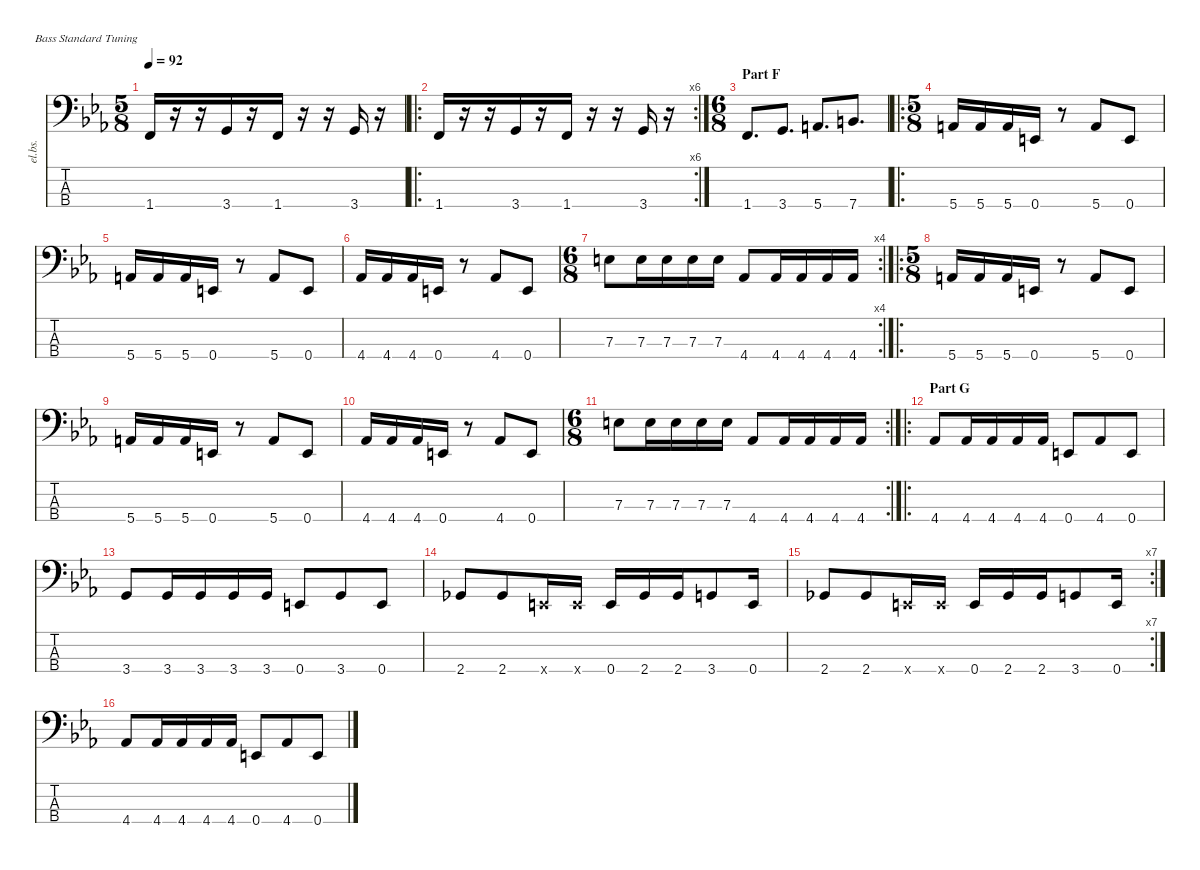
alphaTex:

\defaultSystemsLayout 4
\hideDynamics
\bracketExtendMode nobrackets
\track ("Bass - Martin Lopez" "el.bs.") {instrument electricbassfinger}
\staff {score tabs}
\tuning (G2 D2 A1 E1)
\ts (5 8)
\tempo 92
\clef f4
\ks cminor
1.4{acc forcenatural}.16{dy f} r.16 r.16 3.4{acc forcenatural}.16 r.16 1.4{acc forcenatural}.16 r.16 r.16 3.4{acc forcenatural}.16 r.16 |
\ro
\rc 6
1.4{acc forcenatural}.16 r.16 r.16 3.4{acc forcenatural}.16 r.16 1.4{acc forcenatural}.16 r.16 r.16 3.4{acc forcenatural}.16 r.16 |
\ts (6 8)
\section ("" "Part F")
1.4{acc forcenatural}.8{d} 3.4{acc forcenatural}.8{d} 5.4{acc forcenatural}.8{d} 7.4{acc forcenatural}.8{d} |
\ro
\ts (5 8)
5.4{acc forcenatural}.16 5.4{acc forcenatural}.16 5.4{acc forcenatural}.16 0.4{acc forcenatural}.16 r.8 5.4{acc forcenatural}.8 0.4{acc forcenatural}.8 |
5.4{acc forcenatural}.16 5.4{acc forcenatural}.16 5.4{acc forcenatural}.16 0.4{acc forcenatural}.16 r.8 5.4{acc forcenatural}.8 0.4{acc forcenatural}.8 |
4.4{acc b}.16 4.4{acc b}.16 4.4{acc b}.16 0.4{acc forcenatural}.16 r.8 4.4{acc b}.8 0.4{acc forcenatural}.8 |
\rc 4
\ts (6 8)
7.3{acc forcenatural}.8 7.3{acc forcenatural}.16 7.3{acc forcenatural}.16 7.3{acc forcenatural}.16 7.3{acc forcenatural}.16 4.4{acc b}.8 4.4{acc b}.16 4.4{acc b}.16 4.4{acc b}.16 4.4{acc b}.16 |
\ro
\ts (5 8)
5.4{acc forcenatural}.16 5.4{acc forcenatural}.16 5.4{acc forcenatural}.16 0.4{acc forcenatural}.16 r.8 5.4{acc forcenatural}.8 0.4{acc forcenatural}.8 |
5.4{acc forcenatural}.16 5.4{acc forcenatural}.16 5.4{acc forcenatural}.16 0.4{acc forcenatural}.16 r.8 5.4{acc forcenatural}.8 0.4{acc forcenatural}.8 |
4.4{acc b}.16 4.4{acc b}.16 4.4{acc b}.16 0.4{acc forcenatural}.16 r.8 4.4{acc b}.8 0.4{acc forcenatural}.8 |
\rc 2
\ts (6 8)
7.3{acc forcenatural}.8 7.3{acc forcenatural}.16 7.3{acc forcenatural}.16 7.3{acc forcenatural}.16 7.3{acc forcenatural}.16 4.4{acc b}.8 4.4{acc b}.16 4.4{acc b}.16 4.4{acc b}.16 4.4{acc b}.16 |
\ro
\section ("" "Part G")
4.4{acc b}.8 4.4{acc b}.16 4.4{acc b}.16 4.4{acc b}.16 4.4{acc b}.16 0.4{acc forcenatural}.8 4.4{acc b}.8 0.4{acc forcenatural}.8 |
3.4{acc forcenatural}.8 3.4{acc forcenatural}.16 3.4{acc forcenatural}.16 3.4{acc forcenatural}.16 3.4{acc forcenatural}.16 0.4{acc forcenatural}.8 3.4{acc forcenatural}.8 0.4{acc forcenatural}.8 |
2.4{acc b}.8 2.4{acc b}.8 0.4{x acc forcenatural}.16 0.4{x acc forcenatural}.16 0.4{acc forcenatural}.16 2.4{acc b}.16 2.4{acc b}.16 3.4{acc forcenatural}.8 0.4{acc forcenatural}.16 |
\rc 7
2.4{acc b}.8 2.4{acc b}.8 0.4{x acc forcenatural}.16 0.4{x acc forcenatural}.16 0.4{acc forcenatural}.16 2.4{acc b}.16 2.4{acc b}.16 3.4{acc forcenatural}.8 0.4{acc forcenatural}.16 |
4.4{acc b}.8 4.4{acc b}.16 4.4{acc b}.16 4.4{acc b}.16 4.4{acc b}.16 0.4{acc forcenatural}.8 4.4{acc b}.8 0.4{acc forcenatural}.8
